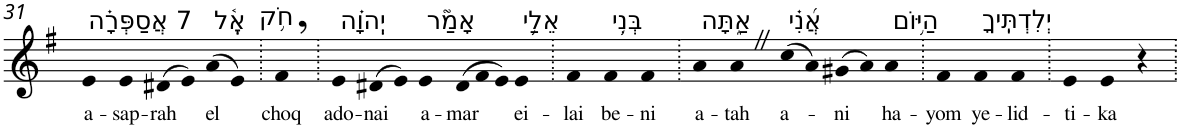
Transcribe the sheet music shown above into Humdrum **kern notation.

**kern	**text
*part1	*part1
*staff1	*staff1
*I"Piano	*
*I'Pno	*
!!LO:PB:g=z
*clefG2	*
*k[f#]	*
*G:	*
=31	=31
!LO:TX:a:t=7 אֲסַפְּרָ֗ה	!
!	!LO:LY:b
4e	a-
!	!LO:LY:b
4e	-sap-
!	!LO:LY:b
(>8d#X	-rah
8e)	.
!LO:TX:a:t=אֶֽ֫ל	!
!	!LO:LY:b
(>8a	el
8e)	.
=32.	=32.
!LO:TX:a:t=חֹ֥ק	!
!	!LO:LY:b
4f#,	choq
=33.	=33.
!LO:TX:a:t=יְֽהוָ֗ה	!
!	!LO:LY:b
4e	ado-
!	!LO:LY:b
(>8d#X	-nai
8e)	.
!LO:TX:a:t=אָמַ֘ר	!
!	!LO:LY:b
4e	a-
*Xtuplet	*
!	!LO:LY:b
(>12d#	-mar
12f#	.
12e)	.
!LO:TX:a:t=אֵלַ֥י	!
!	!LO:LY:b
4e	ei-
=34.	=34.
!	!LO:LY:b
4f#	-lai
!LO:TX:a:t=בְּנִ֥י	!
!	!LO:LY:b
4f#	be-
!	!LO:LY:b
4f#	-ni
=35.	=35.
!LO:TX:a:t=אַ֑תָּה	!
!	!LO:LY:b
4a	a-
!	!LO:LY:b
4aZ	-tah
!LO:TX:a:t=אֲ֝נִ֗י	!
!	!LO:LY:b
(>8cc	a-
8a)	.
!	!LO:LY:b
(>8g#X	-ni
8a)	.
!LO:TX:a:t=הַיּ֥וֹם	!
!	!LO:LY:b
4a	ha-
=36.	=36.
!	!LO:LY:b
4f#	-yom
!LO:TX:a:t=יְלִדְתִּֽיךָ	!
!	!LO:LY:b
4f#	ye-
!	!LO:LY:b
4f#	-lid-
=37.	=37.
!	!LO:LY:b
4e	-ti-
!	!LO:LY:b
4e	-ka
4r	.
=.	=.
*-	*-
